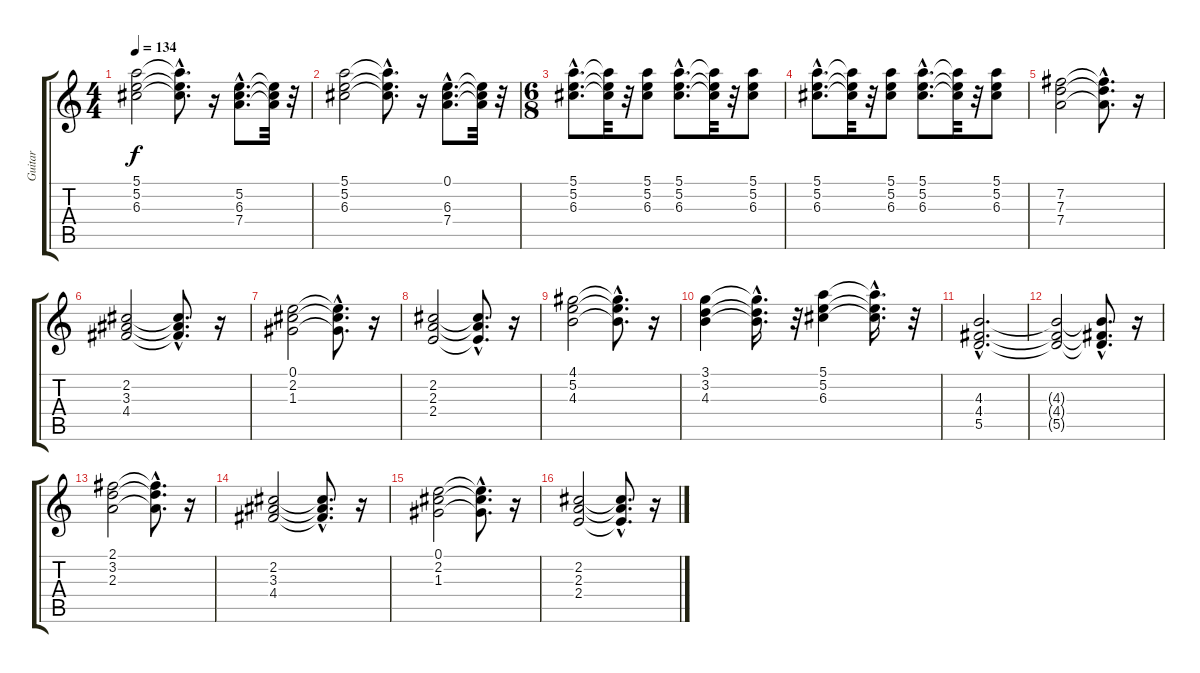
\track ("Guitar" "Guitar") {instrument acousticguitarsteel}
\staff {score tabs}
\tuning (E4 B3 G3 D3 A2 E2) {hide}
\ts (4 4)
\tempo 134
\clef g2
\ks c
(5.1 5.2 6.3).2{dy f} (5.1{hac t} 5.2{hac t} 6.3{hac t}).8{d} r.16 (5.2{hac} 6.3{hac} 7.4{hac}).8{d} (5.2{t} 6.3{t} 7.4{t}).32 r.32 |
(5.1 5.2 6.3).2 (5.1{hac t} 5.2{hac t} 6.3{hac t}).8{d} r.16 (0.1{hac} 6.3{hac} 7.4{hac}).8{d} (0.1{t} 6.3{t} 7.4{t}).32 r.32 |
\ts (6 8)
(5.1{hac} 5.2{hac} 6.3{hac}).8{d} (5.1{t} 5.2{t} 6.3{t}).32 r.32 (5.1 5.2 6.3).8 (5.1{hac} 5.2{hac} 6.3{hac}).8{d} (5.1{t} 5.2{t} 6.3{t}).32 r.32 (5.1 5.2 6.3).8 |
(5.1{hac} 5.2{hac} 6.3{hac}).8{d} (5.1{t} 5.2{t} 6.3{t}).32 r.32 (5.1 5.2 6.3).8 (5.1{hac} 5.2{hac} 6.3{hac}).8{d} (5.1{t} 5.2{t} 6.3{t}).32 r.32 (5.1 5.2 6.3).8 |
(7.2 7.3 7.4).2 (7.2{hac t} 7.3{hac t} 7.4{hac t}).8{d} r.16 |
(2.2 3.3 4.4).2 (2.2{hac t} 3.3{hac t} 4.4{hac t}).8{d} r.16 |
(0.1 2.2 1.3).2 (0.1{hac t} 2.2{hac t} 1.3{hac t}).8{d} r.16 |
(2.2 2.3 2.4).2 (2.2{hac t} 2.3{hac t} 2.4{hac t}).8{d} r.16 |
(4.1 5.2 4.3).2 (4.1{hac t} 5.2{hac t} 4.3{hac t}).8{d} r.16 |
(3.1 3.2 4.3).4 (3.1{hac t} 3.2{hac t} 4.3{hac t}).16{d} r.32 (5.1 5.2 6.3).4 (5.1{hac t} 5.2{hac t} 6.3{hac t}).16{d} r.32 |
(4.3{hac} 4.4{hac} 5.5{hac}).2{d} |
(4.3{t} 4.4{t} 5.5{t}).2 (4.3{hac t} 4.4{hac t} 5.5{hac t}).8{d} r.16 |
(2.1 3.2 2.3).2 (2.1{hac t} 3.2{hac t} 2.3{hac t}).8{d} r.16 |
(2.2 3.3 4.4).2 (2.2{hac t} 3.3{hac t} 4.4{hac t}).8{d} r.16 |
(0.1 2.2 1.3).2 (0.1{hac t} 2.2{hac t} 1.3{hac t}).8{d} r.16 |
(2.2 2.3 2.4).2 (2.2{hac t} 2.3{hac t} 2.4{hac t}).8{d} r.16
